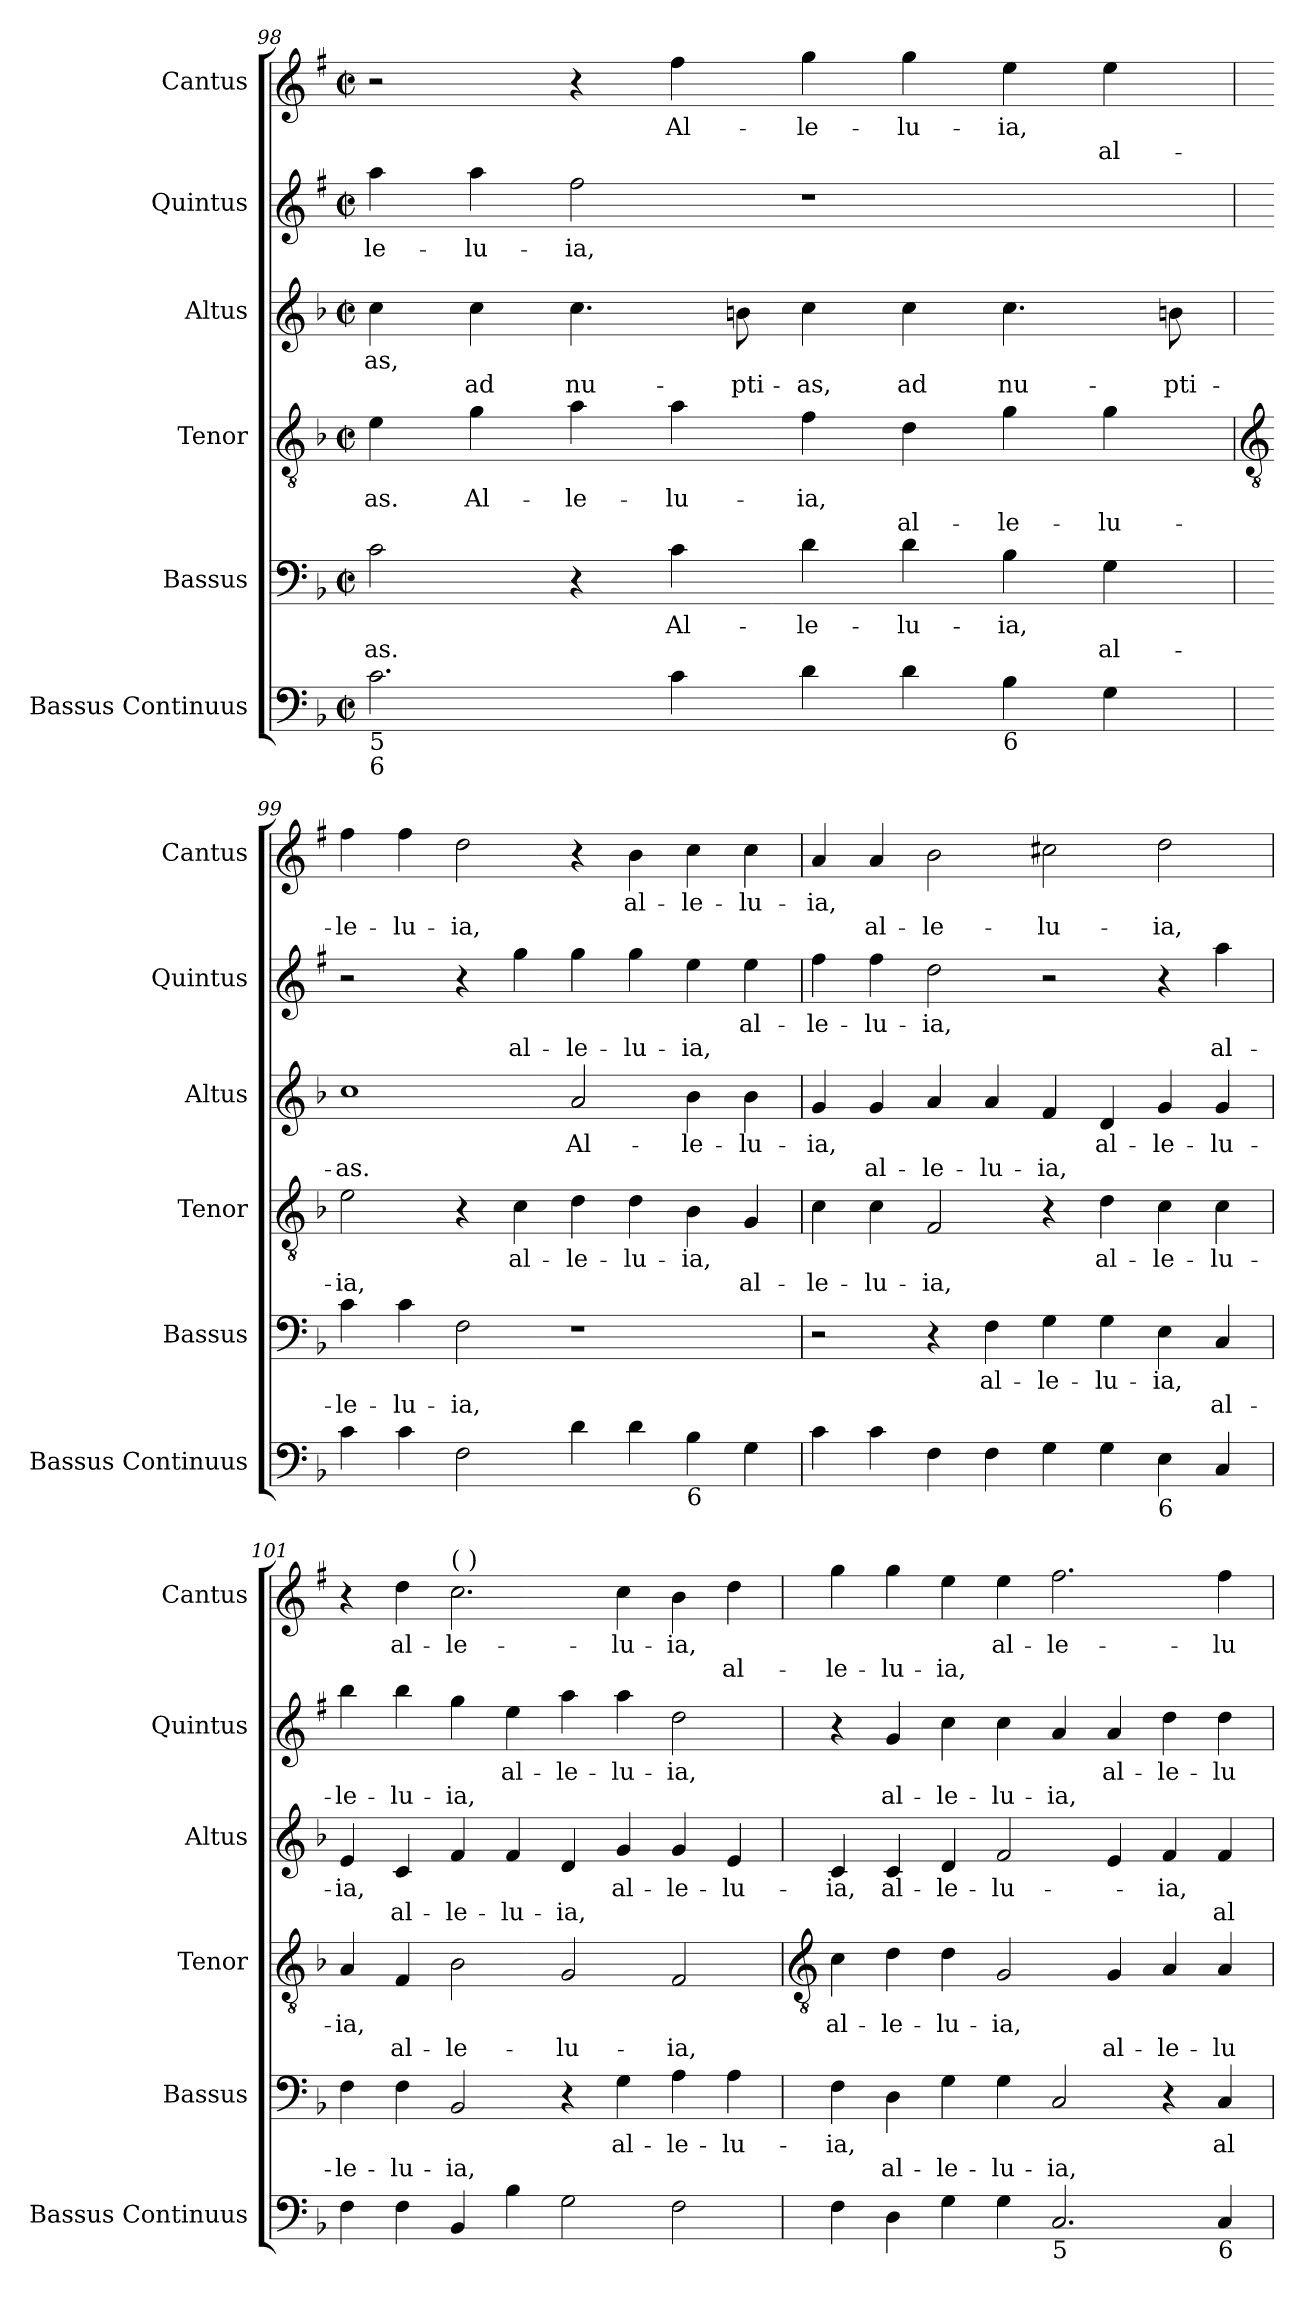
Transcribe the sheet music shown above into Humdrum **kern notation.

**kern	**kern	**text	**text	**kern	**text	**text	**kern	**text	**text	**kern	**text	**text	**kern	**text	**text
*part6	*part5	*part5	*part5	*part4	*part4	*part4	*part3	*part3	*part3	*part2	*part2	*part2	*part1	*part1	*part1
*staff6	*staff5	*staff5	*staff5	*staff4	*staff4	*staff4	*staff3	*staff3	*staff3	*staff2	*staff2	*staff2	*staff1	*staff1	*staff1
*I"Bassus Continuus	*I"Bassus	*	*	*I"Tenor	*	*	*I"Altus	*	*	*I"Quintus	*	*	*I"Cantus	*	*
*I'Bassus Continuus	*I'Bassus	*	*	*I'Tenor	*	*	*I'Altus	*	*	*I'Quintus	*	*	*I'Cantus	*	*
*clefF4	*clefF4	*	*	*clefGv2	*	*	*clefG2	*	*	*clefG2	*	*	*clefG2	*	*
*	*	*	*	*	*	*	*	*	*	*ITrd1c2	*	*	*ITrd1c2	*	*
*k[b-]	*k[b-]	*	*	*k[b-]	*	*	*k[b-]	*	*	*k[b-]	*	*	*k[b-]	*	*
*F:	*F:	*	*	*F:	*	*	*F:	*	*	*F:	*	*	*F:	*	*
*M4/2	*M4/2	*	*	*M4/2	*	*	*M4/2	*	*	*M4/2	*	*	*M4/2	*	*
*met(c|)	*met(c|)	*	*	*met(c|)	*	*	*met(c|)	*	*	*met(c|)	*	*	*met(c|)	*	*
=98	=98	=98	=98	=98	=98	=98	=98	=98	=98	=98	=98	=98	=98	=98	=98
!LO:TX:b:t=5	!	!	!	!	!	!	!	!	!	!	!	!	!	!	!
!LO:TX:b:t=6	!	!	!	!	!	!	!	!	!	!	!	!	!	!	!
!	!	!	!LO:LY:b	!	!LO:LY:b	!	!	!LO:LY:b	!	!	!LO:LY:b	!	!	!	!
2.c	2c	.	-as.	4e	-as.	.	4cc	-as,	.	4gg	-le-	.	2r	.	.
!	!	!	!	!	!LO:LY:b	!	!	!	!LO:LY:b	!	!LO:LY:b	!	!	!	!
.	.	.	.	4g	Al-	.	4cc	.	ad	4gg	-lu-	.	.	.	.
!	!	!	!	!	!LO:LY:b	!	!	!	!LO:LY:b	!	!LO:LY:b	!	!	!	!
.	4r	.	.	4a	-le-	.	4.cc	.	nu-	2ee	-ia,	.	4r	.	.
!	!	!LO:LY:b	!	!	!LO:LY:b	!	!	!	!	!	!	!	!	!LO:LY:b	!
4c	4c	Al-	.	4a	-lu-	.	.	.	.	.	.	.	4ee	Al-	.
!	!	!	!	!	!	!	!	!	!LO:LY:b	!	!	!	!	!	!
.	.	.	.	.	.	.	8bn	.	-pti-	.	.	.	.	.	.
!	!	!LO:LY:b	!	!	!LO:LY:b	!	!	!	!LO:LY:b	!	!	!	!	!LO:LY:b	!
4d	4d	-le-	.	4f	-ia,	.	4cc	.	-as,	1r	.	.	4ff	-le-	.
!	!	!LO:LY:b	!	!	!	!LO:LY:b	!	!	!LO:LY:b	!	!	!	!	!LO:LY:b	!
4d	4d	-lu-	.	4d	.	al-	4cc	.	ad	.	.	.	4ff	-lu-	.
!LO:TX:b:t=6	!	!	!	!	!	!	!	!	!	!	!	!	!	!	!
!	!	!LO:LY:b	!	!	!	!LO:LY:b	!	!	!LO:LY:b	!	!	!	!	!LO:LY:b	!
4B-	4B-	-ia,	.	4g	.	-le-	4.cc	.	nu-	.	.	.	4dd	-ia,	.
!	!	!	!LO:LY:b	!	!	!LO:LY:b	!	!	!	!	!	!	!	!	!LO:LY:b
4G	4G	.	al-	4g	.	-lu-	.	.	.	.	.	.	4dd	.	al-
!	!	!	!	!	!	!	!	!	!LO:LY:b	!	!	!	!	!	!
.	.	.	.	.	.	.	8bn	.	-pti-	.	.	.	.	.	.
!!LO:LB:g=z
=99	=99	=99	=99	=99	=99	=99	=99	=99	=99	=99	=99	=99	=99	=99	=99
*	*	*	*	*clefGv2	*	*	*	*	*	*	*	*	*	*	*
!	!	!	!LO:LY:b	!	!	!LO:LY:b	!	!	!LO:LY:b	!	!	!	!	!	!LO:LY:b
4c	4c	.	-le-	2e	.	-ia,	1cc	.	-as.	2r	.	.	4ee	.	-le-
!	!	!	!LO:LY:b	!	!	!	!	!	!	!	!	!	!	!	!LO:LY:b
4c	4c	.	-lu-	.	.	.	.	.	.	.	.	.	4ee	.	-lu-
!	!	!	!LO:LY:b	!	!	!	!	!	!	!	!	!	!	!	!LO:LY:b
2F	2F	.	-ia,	4r	.	.	.	.	.	4r	.	.	2cc	.	-ia,
!	!	!	!	!	!LO:LY:b	!	!	!	!	!	!	!LO:LY:b	!	!	!
.	.	.	.	4c	al-	.	.	.	.	4ff	.	al-	.	.	.
!	!	!	!	!	!LO:LY:b	!	!	!LO:LY:b	!	!	!	!LO:LY:b	!	!	!
4d	1r	.	.	4d	-le-	.	2a	Al-	.	4ff	.	-le-	4r	.	.
!	!	!	!	!	!LO:LY:b	!	!	!	!	!	!	!LO:LY:b	!	!LO:LY:b	!
4d	.	.	.	4d	-lu-	.	.	.	.	4ff	.	-lu-	4a	al-	.
!LO:TX:b:t=6	!	!	!	!	!	!	!	!	!	!	!	!	!	!	!
!	!	!	!	!	!LO:LY:b	!	!	!LO:LY:b	!	!	!	!LO:LY:b	!	!LO:LY:b	!
4B-	.	.	.	4B-	-ia,	.	4b-	-le-	.	4dd	.	-ia,	4b-	-le-	.
!	!	!	!	!	!	!LO:LY:b	!	!LO:LY:b	!	!	!LO:LY:b	!	!	!LO:LY:b	!
4G	.	.	.	4G	.	al-	4b-	-lu-	.	4dd	al-	.	4b-	-lu-	.
!!LO:LB:g=z
=100	=100	=100	=100	=100	=100	=100	=100	=100	=100	=100	=100	=100	=100	=100	=100
!	!	!	!	!	!	!LO:LY:b	!	!LO:LY:b	!	!	!LO:LY:b	!	!	!LO:LY:b	!
4c	2r	.	.	4c	.	-le-	4g	-ia,	.	4ee	-le-	.	4g	-ia,	.
!	!	!	!	!	!	!LO:LY:b	!	!	!LO:LY:b	!	!LO:LY:b	!	!	!	!LO:LY:b
4c	.	.	.	4c	.	-lu-	4g	.	al-	4ee	-lu-	.	4g	.	al-
!	!	!	!	!	!	!LO:LY:b	!	!	!LO:LY:b	!	!LO:LY:b	!	!	!	!LO:LY:b
4F	4r	.	.	2F	.	-ia,	4a	.	-le-	2cc	-ia,	.	2a	.	-le-
!	!	!LO:LY:b	!	!	!	!	!	!	!LO:LY:b	!	!	!	!	!	!
4F	4F	al-	.	.	.	.	4a	.	-lu-	.	.	.	.	.	.
!	!	!LO:LY:b	!	!	!	!	!	!	!LO:LY:b	!	!	!	!	!	!LO:LY:b
4G	4G	-le-	.	4r	.	.	4f	.	-ia,	2r	.	.	2bn	.	-lu-
!	!	!LO:LY:b	!	!	!LO:LY:b	!	!	!LO:LY:b	!	!	!	!	!	!	!
4G	4G	-lu-	.	4d	al-	.	4d	al-	.	.	.	.	.	.	.
!LO:TX:b:t=6	!	!	!	!	!	!	!	!	!	!	!	!	!	!	!
!	!	!LO:LY:b	!	!	!LO:LY:b	!	!	!LO:LY:b	!	!	!	!	!	!	!LO:LY:b
4E	4E	-ia,	.	4c	-le-	.	4g	-le-	.	4r	.	.	2cc	.	-ia,
!	!	!	!LO:LY:b	!	!LO:LY:b	!	!	!LO:LY:b	!	!	!	!LO:LY:b	!	!	!
4C	4C	.	al-	4c	-lu-	.	4g	-lu-	.	4gg	.	al-	.	.	.
=101	=101	=101	=101	=101	=101	=101	=101	=101	=101	=101	=101	=101	=101	=101	=101
!	!	!	!LO:LY:b	!	!LO:LY:b	!	!	!LO:LY:b	!	!	!	!LO:LY:b	!	!	!
4F	4F	.	-le-	4A	-ia,	.	4e	-ia,	.	4aa	.	-le-	4r	.	.
!	!	!	!LO:LY:b	!	!	!LO:LY:b	!	!	!LO:LY:b	!	!	!LO:LY:b	!	!LO:LY:b	!
4F	4F	.	-lu-	4F	.	al-	4c	.	al-	4aa	.	-lu-	4cc	al-	.
!	!	!	!	!	!	!	!	!	!	!	!	!	!LO:TX:a:t=(  )	!	!
!	!	!	!LO:LY:b	!	!	!LO:LY:b	!	!	!LO:LY:b	!	!	!LO:LY:b	!	!LO:LY:b	!
4BB-	2BB-	.	-ia,	2B-	.	-le-	4f	.	-le-	4ff	.	-ia,	2.b-	-le-	.
!	!	!	!	!	!	!	!	!	!LO:LY:b	!	!LO:LY:b	!	!	!	!
4B-	.	.	.	.	.	.	4f	.	-lu-	4dd	al-	.	.	.	.
!	!	!	!	!	!	!LO:LY:b	!	!	!LO:LY:b	!	!LO:LY:b	!	!	!	!
2G	4r	.	.	2G	.	-lu-	4d	.	-ia,	4gg	-le-	.	.	.	.
!	!	!LO:LY:b	!	!	!	!	!	!LO:LY:b	!	!	!LO:LY:b	!	!	!LO:LY:b	!
.	4G	al-	.	.	.	.	4g	al-	.	4gg	-lu-	.	4b-	-lu-	.
!	!	!LO:LY:b	!	!	!	!LO:LY:b	!	!LO:LY:b	!	!	!LO:LY:b	!	!	!LO:LY:b	!
2F	4A	-le-	.	2F	.	-ia,	4g	-le-	.	2cc	-ia,	.	4a	-ia,	.
!	!	!LO:LY:b	!	!	!	!	!	!LO:LY:b	!	!	!	!	!	!	!LO:LY:b
.	4A	-lu-	.	.	.	.	4e	-lu-	.	.	.	.	4cc	.	al-
!!LO:LB:g=z
=102	=102	=102	=102	=102	=102	=102	=102	=102	=102	=102	=102	=102	=102	=102	=102
*	*	*	*	*clefGv2	*	*	*	*	*	*	*	*	*	*	*
!	!	!LO:LY:b	!	!	!LO:LY:b	!	!	!LO:LY:b	!	!	!	!	!	!	!LO:LY:b
4F	4F	-ia,	.	4c	al-	.	4c	-ia,	.	4r	.	.	4ff	.	-le-
!	!	!	!LO:LY:b	!	!LO:LY:b	!	!	!LO:LY:b	!	!	!	!LO:LY:b	!	!	!LO:LY:b
4D	4D	.	al-	4d	-le-	.	4c	al-	.	4f	.	al-	4ff	.	-lu-
!	!	!	!LO:LY:b	!	!LO:LY:b	!	!	!LO:LY:b	!	!	!	!LO:LY:b	!	!	!LO:LY:b
4G	4G	.	-le-	4d	-lu-	.	4d	-le-	.	4b-	.	-le-	4dd	.	-ia,
!	!	!	!LO:LY:b	!	!LO:LY:b	!	!	!LO:LY:b	!	!	!	!LO:LY:b	!	!LO:LY:b	!
4G	4G	.	-lu-	2G	-ia,	.	2f	-lu-	.	4b-	.	-lu-	4dd	al-	.
!LO:TX:b:t=5	!	!	!	!	!	!	!	!	!	!	!	!	!	!	!
!	!	!	!LO:LY:b	!	!	!	!	!	!	!	!	!LO:LY:b	!	!LO:LY:b	!
2.C	2C	.	-ia,	.	.	.	.	.	.	4g	.	-ia,	2.ee	-le-	.
!	!	!	!	!	!	!LO:LY:b	!	!	!	!	!LO:LY:b	!	!	!	!
.	.	.	.	4G	.	al-	4e	.	.	4g	al-	.	.	.	.
!	!	!	!	!	!	!LO:LY:b	!	!LO:LY:b	!	!	!LO:LY:b	!	!	!	!
.	4r	.	.	4A	.	-le-	4f	-ia,	.	4cc	-le-	.	.	.	.
!LO:TX:b:t=6	!	!	!	!	!	!	!	!	!	!	!	!	!	!	!
!	!	!LO:LY:b	!	!	!	!LO:LY:b	!	!	!LO:LY:b	!	!LO:LY:b	!	!	!LO:LY:b	!
4C	4C	al-	.	4A	.	-lu-	4f	.	al-	4cc	-lu-	.	4ee	-lu-	.
=	=	=	=	=	=	=	=	=	=	=	=	=	=	=	=
*-	*-	*-	*-	*-	*-	*-	*-	*-	*-	*-	*-	*-	*-	*-	*-
